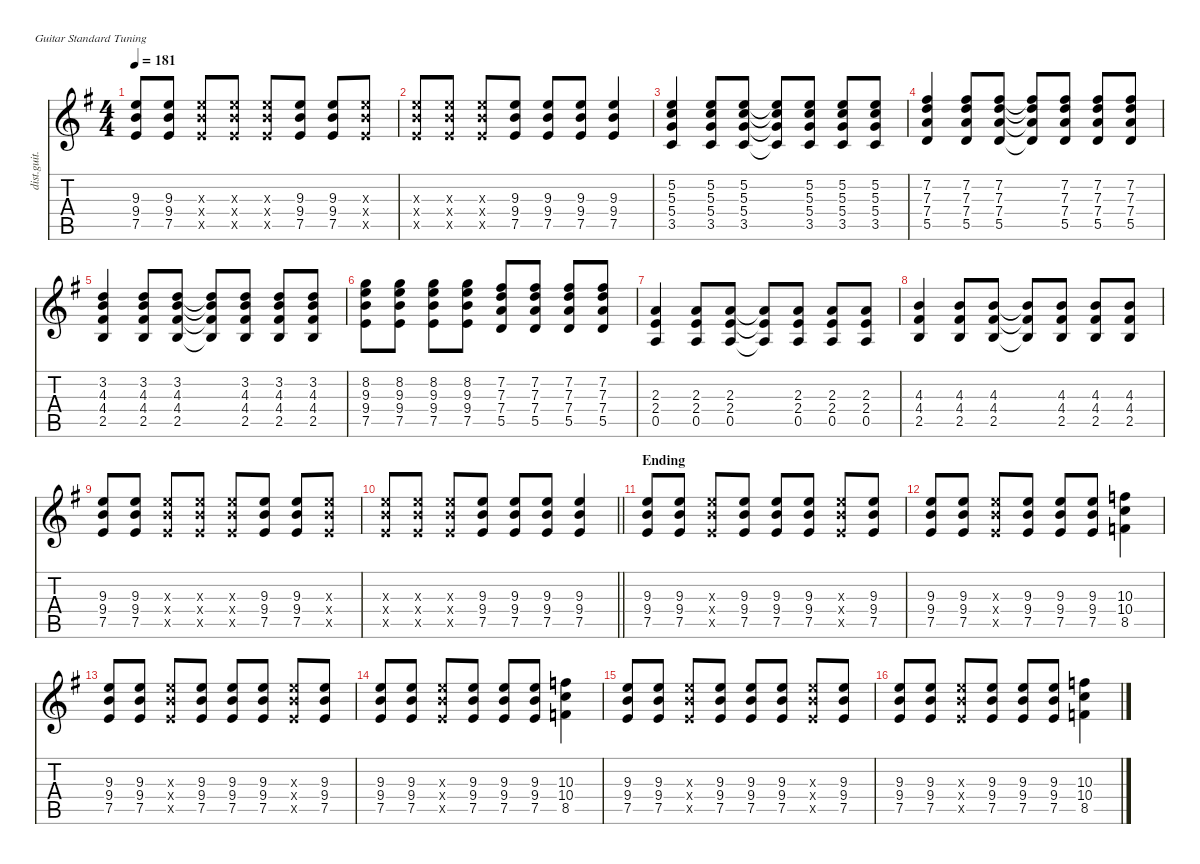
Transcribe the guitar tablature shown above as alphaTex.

\defaultSystemsLayout 4
\hideDynamics
\bracketExtendMode nobrackets
\track ("Guitar I" "dist.guit.") {instrument distortionguitar}
\staff {score tabs}
\tuning (E4 B3 G3 D3 A2 E2)
\ts (4 4)
\tempo 181
\clef g2
\ks g
(9.3{acc forcenatural} 9.4{acc forcenatural} 7.5{acc forcenatural}).8{dy f} (9.3{acc forcenatural} 9.4{acc forcenatural} 7.5{acc forcenatural}).8 (9.3{x acc forcenatural} 9.4{x acc forcenatural} 7.5{x acc forcenatural}).8 (9.3{x acc forcenatural} 9.4{x acc forcenatural} 7.5{x acc forcenatural}).8 (9.3{x acc forcenatural} 9.4{x acc forcenatural} 7.5{x acc forcenatural}).8 (9.3{acc forcenatural} 9.4{acc forcenatural} 7.5{acc forcenatural}).8 (9.3{acc forcenatural} 9.4{acc forcenatural} 7.5{acc forcenatural}).8 (9.3{x acc forcenatural} 9.4{x acc forcenatural} 7.5{x acc forcenatural}).8 |
(9.3{x acc forcenatural} 9.4{x acc forcenatural} 7.5{x acc forcenatural}).8 (9.3{x acc forcenatural} 9.4{x acc forcenatural} 7.5{x acc forcenatural}).8 (9.3{x acc forcenatural} 9.4{x acc forcenatural} 7.5{x acc forcenatural}).8 (9.3{acc forcenatural} 9.4{acc forcenatural} 7.5{acc forcenatural}).8 (9.3{acc forcenatural} 9.4{acc forcenatural} 7.5{acc forcenatural}).8 (9.3{acc forcenatural} 9.4{acc forcenatural} 7.5{acc forcenatural}).8 (9.3{acc forcenatural} 9.4{acc forcenatural} 7.5{acc forcenatural}).4 |
(5.2{acc forcenatural} 5.3{acc forcenatural} 5.4{acc forcenatural} 3.5{acc forcenatural}).4 (5.2{acc forcenatural} 5.3{acc forcenatural} 5.4{acc forcenatural} 3.5{acc forcenatural}).8 (5.2{acc forcenatural} 5.3{acc forcenatural} 5.4{acc forcenatural} 3.5{acc forcenatural}).8 (5.2{t acc forcenatural} 5.3{t acc forcenatural} 5.4{t acc forcenatural} 3.5{t acc forcenatural}).8 (5.2{acc forcenatural} 5.3{acc forcenatural} 5.4{acc forcenatural} 3.5{acc forcenatural}).8 (5.2{acc forcenatural} 5.3{acc forcenatural} 5.4{acc forcenatural} 3.5{acc forcenatural}).8 (5.2{acc forcenatural} 5.3{acc forcenatural} 5.4{acc forcenatural} 3.5{acc forcenatural}).8 |
(7.2{acc #} 7.3{acc forcenatural} 7.4{acc forcenatural} 5.5{acc forcenatural}).4 (7.2{acc #} 7.3{acc forcenatural} 7.4{acc forcenatural} 5.5{acc forcenatural}).8 (7.2{acc #} 7.3{acc forcenatural} 7.4{acc forcenatural} 5.5{acc forcenatural}).8 (7.2{t acc #} 7.3{t acc forcenatural} 7.4{t acc forcenatural} 5.5{t acc forcenatural}).8 (7.2{acc #} 7.3{acc forcenatural} 7.4{acc forcenatural} 5.5{acc forcenatural}).8 (7.2{acc #} 7.3{acc forcenatural} 7.4{acc forcenatural} 5.5{acc forcenatural}).8 (7.2{acc #} 7.3{acc forcenatural} 7.4{acc forcenatural} 5.5{acc forcenatural}).8 |
(3.2{acc forcenatural} 4.3{acc forcenatural} 4.4{acc #} 2.5{acc forcenatural}).4 (3.2{acc forcenatural} 4.3{acc forcenatural} 4.4{acc #} 2.5{acc forcenatural}).8 (3.2{acc forcenatural} 4.3{acc forcenatural} 4.4{acc #} 2.5{acc forcenatural}).8 (3.2{t acc forcenatural} 4.3{t acc forcenatural} 4.4{t acc #} 2.5{t acc forcenatural}).8 (3.2{acc forcenatural} 4.3{acc forcenatural} 4.4{acc #} 2.5{acc forcenatural}).8 (3.2{acc forcenatural} 4.3{acc forcenatural} 4.4{acc #} 2.5{acc forcenatural}).8 (3.2{acc forcenatural} 4.3{acc forcenatural} 4.4{acc #} 2.5{acc forcenatural}).8 |
(8.2{acc forcenatural} 9.3{acc forcenatural} 9.4{acc forcenatural} 7.5{acc forcenatural}).8 (8.2{acc forcenatural} 9.3{acc forcenatural} 9.4{acc forcenatural} 7.5{acc forcenatural}).8 (8.2{acc forcenatural} 9.3{acc forcenatural} 9.4{acc forcenatural} 7.5{acc forcenatural}).8 (8.2{acc forcenatural} 9.3{acc forcenatural} 9.4{acc forcenatural} 7.5{acc forcenatural}).8 (7.2{acc #} 7.3{acc forcenatural} 7.4{acc forcenatural} 5.5{acc forcenatural}).8 (7.2{acc #} 7.3{acc forcenatural} 7.4{acc forcenatural} 5.5{acc forcenatural}).8 (7.2{acc #} 7.3{acc forcenatural} 7.4{acc forcenatural} 5.5{acc forcenatural}).8 (7.2{acc #} 7.3{acc forcenatural} 7.4{acc forcenatural} 5.5{acc forcenatural}).8 |
(2.3{acc forcenatural} 2.4{acc forcenatural} 0.5{acc forcenatural}).4 (2.3{acc forcenatural} 2.4{acc forcenatural} 0.5{acc forcenatural}).8 (2.3{acc forcenatural} 2.4{acc forcenatural} 0.5{acc forcenatural}).8 (2.3{t acc forcenatural} 2.4{t acc forcenatural} 0.5{t acc forcenatural}).8 (2.3{acc forcenatural} 2.4{acc forcenatural} 0.5{acc forcenatural}).8 (2.3{acc forcenatural} 2.4{acc forcenatural} 0.5{acc forcenatural}).8 (2.3{acc forcenatural} 2.4{acc forcenatural} 0.5{acc forcenatural}).8 |
(4.3{acc forcenatural} 4.4{acc #} 2.5{acc forcenatural}).4 (4.3{acc forcenatural} 4.4{acc #} 2.5{acc forcenatural}).8 (4.3{acc forcenatural} 4.4{acc #} 2.5{acc forcenatural}).8 (4.3{t acc forcenatural} 4.4{t acc #} 2.5{t acc forcenatural}).8 (4.3{acc forcenatural} 4.4{acc #} 2.5{acc forcenatural}).8 (4.3{acc forcenatural} 4.4{acc #} 2.5{acc forcenatural}).8 (4.3{acc forcenatural} 4.4{acc #} 2.5{acc forcenatural}).8 |
(9.3{acc forcenatural} 9.4{acc forcenatural} 7.5{acc forcenatural}).8 (9.3{acc forcenatural} 9.4{acc forcenatural} 7.5{acc forcenatural}).8 (9.3{x acc forcenatural} 9.4{x acc forcenatural} 7.5{x acc forcenatural}).8 (9.3{x acc forcenatural} 9.4{x acc forcenatural} 7.5{x acc forcenatural}).8 (9.3{x acc forcenatural} 9.4{x acc forcenatural} 7.5{x acc forcenatural}).8 (9.3{acc forcenatural} 9.4{acc forcenatural} 7.5{acc forcenatural}).8 (9.3{acc forcenatural} 9.4{acc forcenatural} 7.5{acc forcenatural}).8 (9.3{x acc forcenatural} 9.4{x acc forcenatural} 7.5{x acc forcenatural}).8 |
\barLineRight lightlight
(9.3{x acc forcenatural} 9.4{x acc forcenatural} 7.5{x acc forcenatural}).8 (9.3{x acc forcenatural} 9.4{x acc forcenatural} 7.5{x acc forcenatural}).8 (9.3{x acc forcenatural} 9.4{x acc forcenatural} 7.5{x acc forcenatural}).8 (9.3{acc forcenatural} 9.4{acc forcenatural} 7.5{acc forcenatural}).8 (9.3{acc forcenatural} 9.4{acc forcenatural} 7.5{acc forcenatural}).8 (9.3{acc forcenatural} 9.4{acc forcenatural} 7.5{acc forcenatural}).8 (9.3{acc forcenatural} 9.4{acc forcenatural} 7.5{acc forcenatural}).4 |
\section ("" "Ending")
(9.3{acc forcenatural} 9.4{acc forcenatural} 7.5{acc forcenatural}).8 (9.3{acc forcenatural} 9.4{acc forcenatural} 7.5{acc forcenatural}).8 (9.3{x acc forcenatural} 9.4{x acc forcenatural} 7.5{x acc forcenatural}).8 (9.3{acc forcenatural} 9.4{acc forcenatural} 7.5{acc forcenatural}).8 (9.3{acc forcenatural} 9.4{acc forcenatural} 7.5{acc forcenatural}).8 (9.3{acc forcenatural} 9.4{acc forcenatural} 7.5{acc forcenatural}).8 (9.3{x acc forcenatural} 9.4{x acc forcenatural} 7.5{x acc forcenatural}).8 (9.3{acc forcenatural} 9.4{acc forcenatural} 7.5{acc forcenatural}).8 |
(9.3{acc forcenatural} 9.4{acc forcenatural} 7.5{acc forcenatural}).8 (9.3{acc forcenatural} 9.4{acc forcenatural} 7.5{acc forcenatural}).8 (9.3{x acc forcenatural} 9.4{x acc forcenatural} 7.5{x acc forcenatural}).8 (9.3{acc forcenatural} 9.4{acc forcenatural} 7.5{acc forcenatural}).8 (9.3{acc forcenatural} 9.4{acc forcenatural} 7.5{acc forcenatural}).8 (9.3{acc forcenatural} 9.4{acc forcenatural} 7.5{acc forcenatural}).8 (10.3{acc forcenatural} 10.4{acc forcenatural} 8.5{acc forcenatural}).4 |
(9.3{acc forcenatural} 9.4{acc forcenatural} 7.5{acc forcenatural}).8 (9.3{acc forcenatural} 9.4{acc forcenatural} 7.5{acc forcenatural}).8 (9.3{x acc forcenatural} 9.4{x acc forcenatural} 7.5{x acc forcenatural}).8 (9.3{acc forcenatural} 9.4{acc forcenatural} 7.5{acc forcenatural}).8 (9.3{acc forcenatural} 9.4{acc forcenatural} 7.5{acc forcenatural}).8 (9.3{acc forcenatural} 9.4{acc forcenatural} 7.5{acc forcenatural}).8 (9.3{x acc forcenatural} 9.4{x acc forcenatural} 7.5{x acc forcenatural}).8 (9.3{acc forcenatural} 9.4{acc forcenatural} 7.5{acc forcenatural}).8 |
(9.3{acc forcenatural} 9.4{acc forcenatural} 7.5{acc forcenatural}).8 (9.3{acc forcenatural} 9.4{acc forcenatural} 7.5{acc forcenatural}).8 (9.3{x acc forcenatural} 9.4{x acc forcenatural} 7.5{x acc forcenatural}).8 (9.3{acc forcenatural} 9.4{acc forcenatural} 7.5{acc forcenatural}).8 (9.3{acc forcenatural} 9.4{acc forcenatural} 7.5{acc forcenatural}).8 (9.3{acc forcenatural} 9.4{acc forcenatural} 7.5{acc forcenatural}).8 (10.3{acc forcenatural} 10.4{acc forcenatural} 8.5{acc forcenatural}).4 |
(9.3{acc forcenatural} 9.4{acc forcenatural} 7.5{acc forcenatural}).8 (9.3{acc forcenatural} 9.4{acc forcenatural} 7.5{acc forcenatural}).8 (9.3{x acc forcenatural} 9.4{x acc forcenatural} 7.5{x acc forcenatural}).8 (9.3{acc forcenatural} 9.4{acc forcenatural} 7.5{acc forcenatural}).8 (9.3{acc forcenatural} 9.4{acc forcenatural} 7.5{acc forcenatural}).8 (9.3{acc forcenatural} 9.4{acc forcenatural} 7.5{acc forcenatural}).8 (9.3{x acc forcenatural} 9.4{x acc forcenatural} 7.5{x acc forcenatural}).8 (9.3{acc forcenatural} 9.4{acc forcenatural} 7.5{acc forcenatural}).8 |
(9.3{acc forcenatural} 9.4{acc forcenatural} 7.5{acc forcenatural}).8 (9.3{acc forcenatural} 9.4{acc forcenatural} 7.5{acc forcenatural}).8 (9.3{x acc forcenatural} 9.4{x acc forcenatural} 7.5{x acc forcenatural}).8 (9.3{acc forcenatural} 9.4{acc forcenatural} 7.5{acc forcenatural}).8 (9.3{acc forcenatural} 9.4{acc forcenatural} 7.5{acc forcenatural}).8 (9.3{acc forcenatural} 9.4{acc forcenatural} 7.5{acc forcenatural}).8 (10.3{acc forcenatural} 10.4{acc forcenatural} 8.5{acc forcenatural}).4
